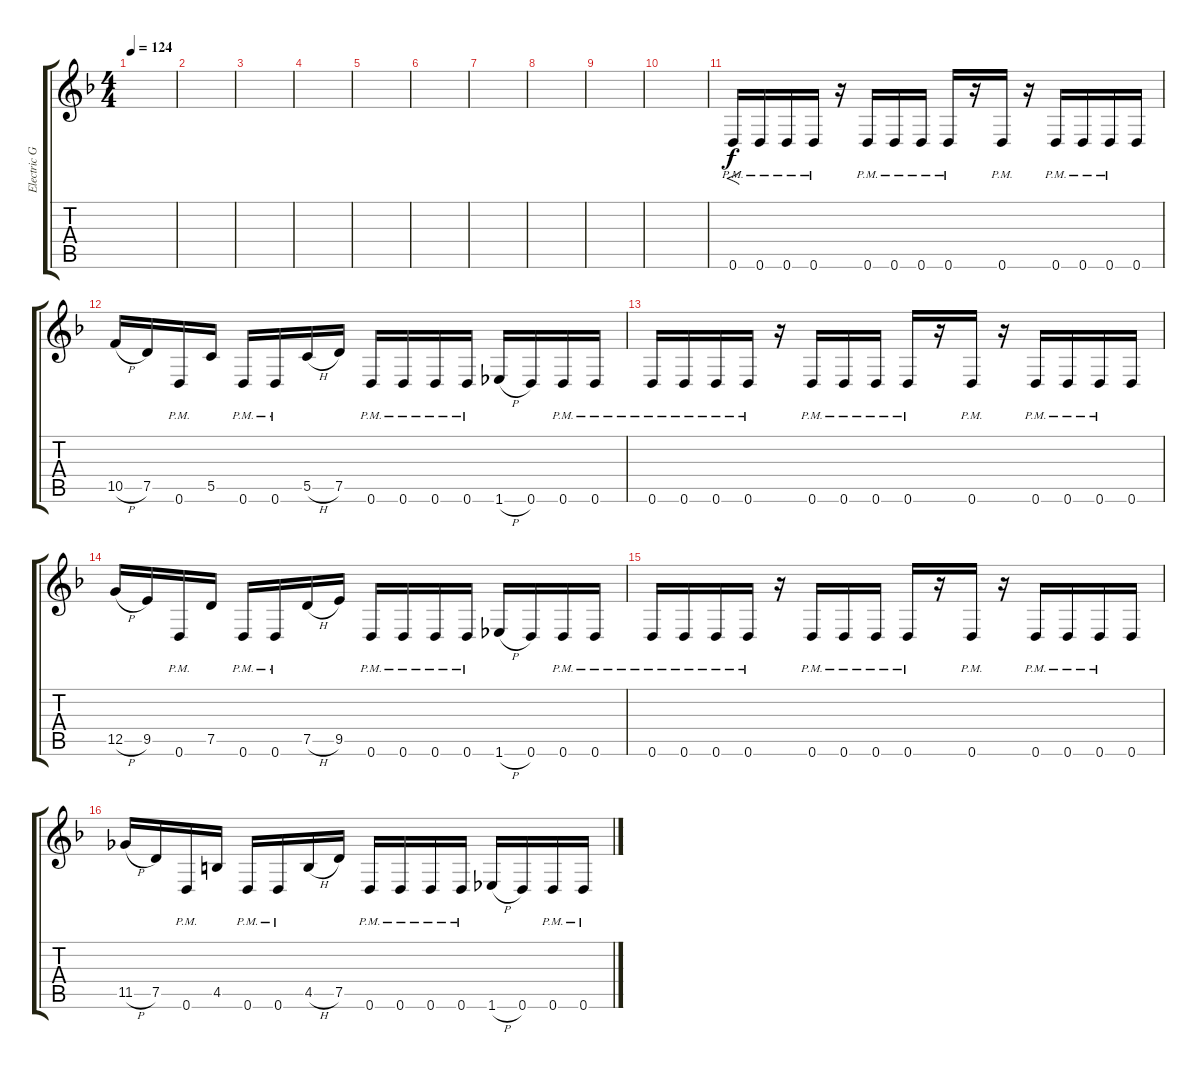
\track ("Electric Guitar 1" "Electric G") {instrument distortionguitar}
\staff {score tabs}
\tuning (D4 A3 F3 C3 G2 D2) {hide}
\ts (4 4)
\tempo 124
\clef g2
\ks dminor
|
|
|
|
|
|
|
|
|
|
0.6{pm}.16{f} 0.6{pm}.16 0.6{pm}.16 0.6{pm}.16 r.16 0.6{pm}.16 0.6{pm}.16 0.6{pm}.16 0.6{pm}.16 r.16 0.6{pm}.16 r.16 0.6{pm}.16 0.6{pm}.16 0.6{pm}.16 0.6.16 |
10.5{h}.16 7.5.16 0.6{pm}.16 5.5.16 0.6{pm}.16 0.6{pm}.16 5.5{h}.16 7.5.16 0.6{pm}.16 0.6{pm}.16 0.6{pm}.16 0.6{pm}.16 1.6{h}.16 0.6.16 0.6{pm}.16 0.6{pm}.16 |
0.6{pm}.16 0.6{pm}.16 0.6{pm}.16 0.6{pm}.16 r.16 0.6{pm}.16 0.6{pm}.16 0.6{pm}.16 0.6{pm}.16 r.16 0.6{pm}.16 r.16 0.6{pm}.16 0.6{pm}.16 0.6{pm}.16 0.6.16 |
12.5{h}.16 9.5.16 0.6{pm}.16 7.5.16 0.6{pm}.16 0.6{pm}.16 7.5{h}.16 9.5.16 0.6{pm}.16 0.6{pm}.16 0.6{pm}.16 0.6{pm}.16 1.6{h}.16 0.6.16 0.6{pm}.16 0.6{pm}.16 |
0.6{pm}.16 0.6{pm}.16 0.6{pm}.16 0.6{pm}.16 r.16 0.6{pm}.16 0.6{pm}.16 0.6{pm}.16 0.6{pm}.16 r.16 0.6{pm}.16 r.16 0.6{pm}.16 0.6{pm}.16 0.6{pm}.16 0.6.16 |
11.5{h}.16 7.5.16 0.6{pm}.16 4.5.16 0.6{pm}.16 0.6{pm}.16 4.5{h}.16 7.5.16 0.6{pm}.16 0.6{pm}.16 0.6{pm}.16 0.6{pm}.16 1.6{h}.16 0.6.16 0.6{pm}.16 0.6{pm}.16
